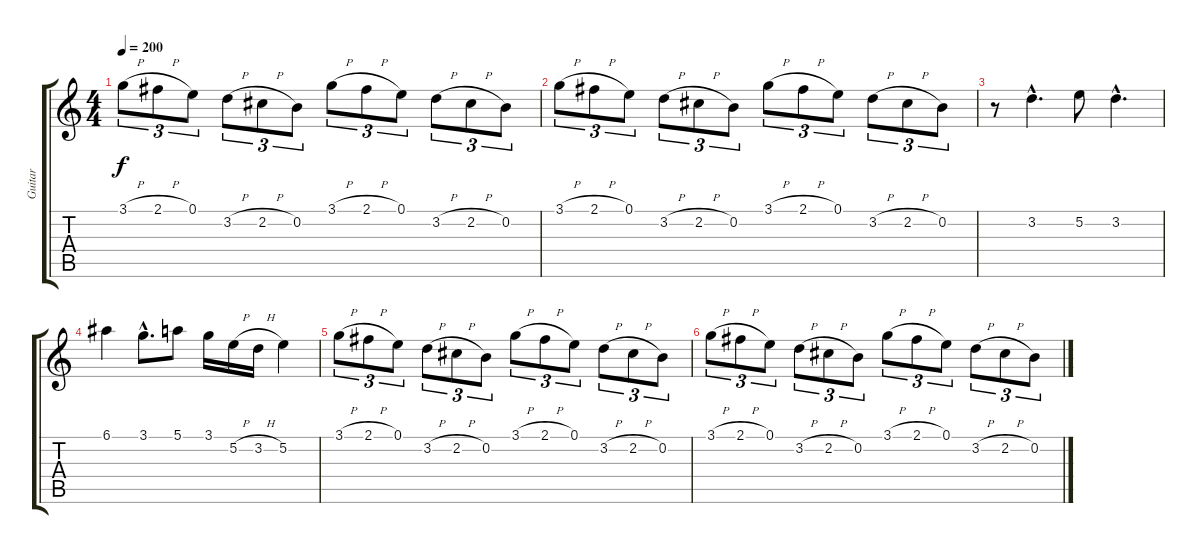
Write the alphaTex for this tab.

\track ("Guitar" "Guitar") {instrument electricguitarjazz}
\staff {score tabs}
\tuning (E4 B3 G3 D3 A2 E2) {hide}
\ts (4 4)
\tempo 200
\clef g2
\ks c
3.1{h}.8{tu (3 2) dy f} 2.1{h}.8{tu (3 2)} 0.1.8{tu (3 2)} 3.2{h}.8{tu (3 2)} 2.2{h}.8{tu (3 2)} 0.2.8{tu (3 2)} 3.1{h}.8{tu (3 2)} 2.1{h}.8{tu (3 2)} 0.1.8{tu (3 2)} 3.2{h}.8{tu (3 2)} 2.2{h}.8{tu (3 2)} 0.2.8{tu (3 2)} |
3.1{h}.8{tu (3 2)} 2.1{h}.8{tu (3 2)} 0.1.8{tu (3 2)} 3.2{h}.8{tu (3 2)} 2.2{h}.8{tu (3 2)} 0.2.8{tu (3 2)} 3.1{h}.8{tu (3 2)} 2.1{h}.8{tu (3 2)} 0.1.8{tu (3 2)} 3.2{h}.8{tu (3 2)} 2.2{h}.8{tu (3 2)} 0.2.8{tu (3 2)} |
r.8 3.2{hac}.4{d} 5.2.8 3.2{hac}.4{d} |
6.1.4 3.1{hac}.8{d} 5.1.8 3.1.16 5.2{h}.16 3.2{h}.16 5.2.4 |
3.1{h}.8{tu (3 2)} 2.1{h}.8{tu (3 2)} 0.1.8{tu (3 2)} 3.2{h}.8{tu (3 2)} 2.2{h}.8{tu (3 2)} 0.2.8{tu (3 2)} 3.1{h}.8{tu (3 2)} 2.1{h}.8{tu (3 2)} 0.1.8{tu (3 2)} 3.2{h}.8{tu (3 2)} 2.2{h}.8{tu (3 2)} 0.2.8{tu (3 2)} |
3.1{h}.8{tu (3 2)} 2.1{h}.8{tu (3 2)} 0.1.8{tu (3 2)} 3.2{h}.8{tu (3 2)} 2.2{h}.8{tu (3 2)} 0.2.8{tu (3 2)} 3.1{h}.8{tu (3 2)} 2.1{h}.8{tu (3 2)} 0.1.8{tu (3 2)} 3.2{h}.8{tu (3 2)} 2.2{h}.8{tu (3 2)} 0.2.8{tu (3 2)}
